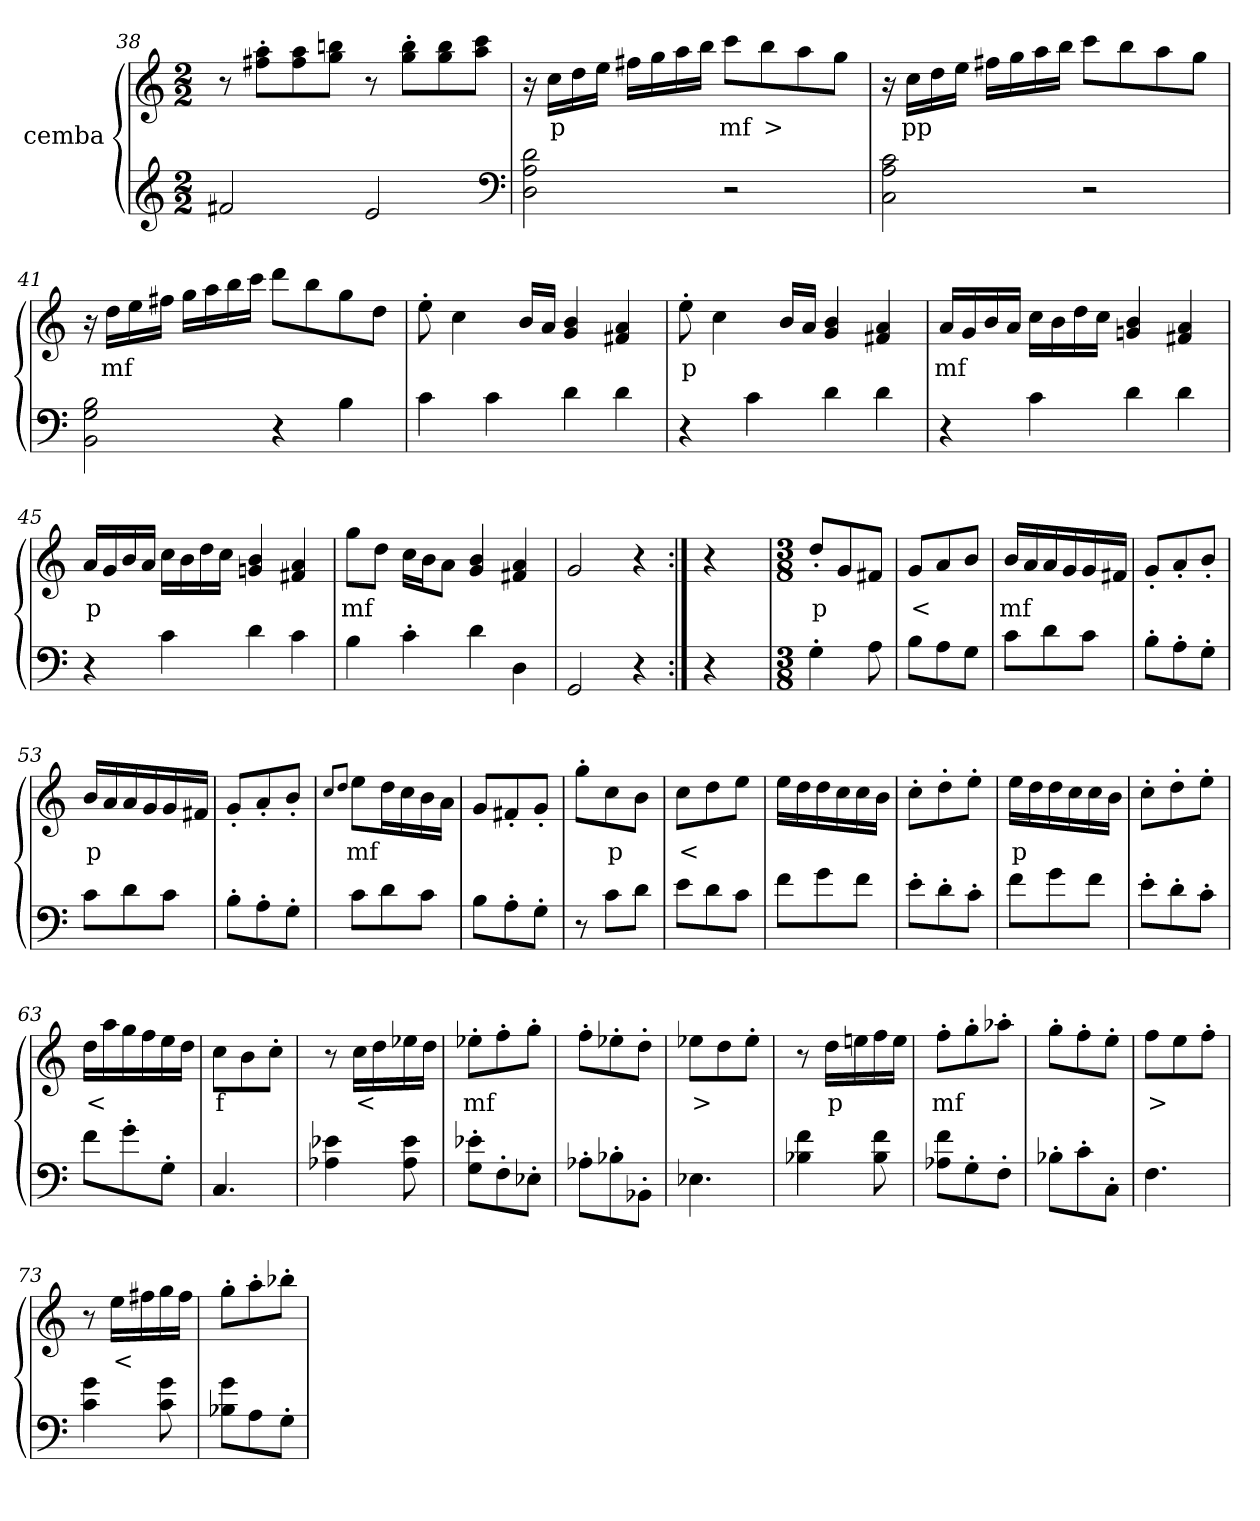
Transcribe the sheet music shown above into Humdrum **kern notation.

**kern	**kern	**text
*part2	*part1	*part1
*staff2	*staff1	*staff1
*I"cemba	*I"cemba	*
*clefG2	*clefG2	*
*k[]	*k[]	*
*C:	*C:	*
*M2/2	*M2/2	*
=38	=38	=38
2f#X/	8r	.
.	8ff#X\'> 8aa\'>L	.
.	8ff#\ 8aa\	.
.	8gg\ 8bbn\J	.
2e/	8r	.
.	8gg\'> 8bb\'>L	.
.	8gg\ 8bb\	.
.	8aa\ 8ccc\J	.
*clefF4	*	*
=39	=39	=39
2D\ 2A\ 2d\	16r	.
.	16cc\LL	p
.	16dd\	.
.	16ee\JJ	.
.	16ff#X\LL	.
.	16gg\	.
.	16aa\	.
.	16bb\JJ	.
2r	8ccc\L	mf
.	8bb\	>
.	8aa\	.
.	8gg\J	.
=40	=40	=40
2C\ 2A\ 2c\	16r	.
.	16cc\LL	pp
.	16dd\	.
.	16ee\JJ	.
.	16ff#X\LL	.
.	16gg\	.
.	16aa\	.
.	16bb\JJ	.
2r	8ccc\L	.
.	8bb\	.
.	8aa\	.
.	8gg\J	.
=41	=41	=41
2BB\ 2G\ 2B\	16r	.
.	16dd\LL	mf
.	16ee\	.
.	16ff#X\JJ	.
.	16gg\LL	.
.	16aa\	.
.	16bb\	.
.	16ccc\JJ	.
4r	8ddd\L	.
.	8bb\	.
4B\	8gg\	.
.	8dd\J	.
=42	=42	=42
4c\	8ee'>\	.
.	4cc\	.
4c\	.	.
.	16b/LL	.
.	16a/JJ	.
4d\	4g/ 4b/	.
4d\	4f#X/ 4a/	.
=43	=43	=43
4r	8ee'>\	p
.	4cc\	.
4c\	.	.
.	16b/LL	.
.	16a/JJ	.
4d\	4g/ 4b/	.
4d\	4f#X/ 4a/	.
=44	=44	=44
4r	16a/LL	mf
.	16g/	.
.	16b/	.
.	16a/JJ	.
4c\	16cc\LL	.
.	16b\	.
.	16dd\	.
.	16cc\JJ	.
4d\	4gn/ 4b/	.
4d\	4f#X/ 4a/	.
=45	=45	=45
4r	16a/LL	p
.	16g/	.
.	16b/	.
.	16a/JJ	.
4c\	16cc\LL	.
.	16b\	.
.	16dd\	.
.	16cc\JJ	.
4d\	4gn/ 4b/	.
4c\	4f#X/ 4a/	.
=46	=46	=46
4B\	8gg\L	mf
.	8dd\J	.
4c'>\	16cc\LL	.
.	16b\J	.
.	8a\J	.
4d\	4g/ 4b/	.
4D\	4f#X/ 4a/	.
=47	=47	=47
2GG/	2g/	.
4r	4r	.
=48:|!	=48:|!	=48:|!
4r	4r	.
=49	=49	=49
*M3/8	*M3/8	*
4G'>\	8dd'>/L	p
.	8g/	.
8A\	8f#X/J	.
=50	=50	=50
8B\L	8g/L	<
8A\	8a/	.
8G\J	8b/J	.
=51	=51	=51
8c\L	16b/LL	mf
.	16a/	.
8d\	16a/	.
.	16g/	.
8c\J	16g/	.
.	16f#X/JJ	.
=52	=52	=52
8B'>\L	8g'>/L	.
8A'>\	8a'>/	.
8G'>\J	8b'>/J	.
=53	=53	=53
8c\L	16b/LL	p
.	16a/	.
8d\	16a/	.
.	16g/	.
8c\J	16g/	.
.	16f#X/JJ	.
=54	=54	=54
8B'>\L	8g'>/L	.
8A'>\	8a'>/	.
8G'>\J	8b'>/J	.
=55	=55	=55
.	8qcc/L	.
.	8qdd/J	.
8c\L	8ee\L	mf
8d\	16dd\L	.
.	16cc\	.
8c\J	16b\	.
.	16a\JJ	.
=56	=56	=56
8B\L	8g/L	.
8A'>\	8f#X'>/	.
8G'>\J	8g'>/J	.
=57	=57	=57
8r	8gg'>\L	.
8c\L	8cc\	p
8d\J	8b\J	.
=58	=58	=58
8e\L	8cc\L	<
8d\	8dd\	.
8c\J	8ee\J	.
=59	=59	=59
8f\L	16ee\LL	.
.	16dd\	.
8g\	16dd\	.
.	16cc\	.
8f\J	16cc\	.
.	16b\JJ	.
=60	=60	=60
8e'>\L	8cc'>\L	.
8d'>\	8dd'>\	.
8c'>\J	8ee'>\J	.
=61	=61	=61
8f\L	16ee\LL	p
.	16dd\	.
8g\	16dd\	.
.	16cc\	.
8f\J	16cc\	.
.	16b\JJ	.
=62	=62	=62
8e'>\L	8cc'>\L	.
8d'>\	8dd'>\	.
8c'>\J	8ee'>\J	.
=63	=63	=63
8f\L	16dd\LL	<
.	16aa\	.
8g'>\	16gg\	.
.	16ff\	.
8G'>\J	16ee\	.
.	16dd\JJ	.
=64	=64	=64
4.C/	8cc\L	f
.	8b\	.
.	8cc'>\J	.
=65	=65	=65
4A-X\ 4e-X\	8r	.
.	16cc\LL	<
.	16dd\	.
8A-\ 8e-\	16ee-X\	.
.	16dd\JJ	.
=66	=66	=66
8G\'> 8e-X\'>L	8ee-X'>\L	mf
8F'>\	8ff'>\	.
8E-'>\J	8gg'>\J	.
=67	=67	=67
8A-X'>\L	8ff'>\L	.
8B-X'>\	8ee-X'>\	.
8BB-'>\J	8dd'>\J	.
=68	=68	=68
4.E-X\	8ee-X\L	>
.	8dd\	.
.	8ee-'>\J	.
=69	=69	=69
4B-X\ 4f\	8r	.
.	16dd\LL	p
.	16een\	.
8B-\ 8f\	16ff\	.
.	16ee\JJ	.
=70	=70	=70
8A-X\ 8f\L	8ff'>\L	mf
8G'>\	8gg'>\	.
8F'>\J	8aa-X'>\J	.
=71	=71	=71
8B-X'>\L	8gg'>\L	.
8c'>\	8ff'>\	.
8C'>\J	8ee'>\J	.
=72	=72	=72
4.F\	8ff\L	>
.	8ee\	.
.	8ff'>\J	.
=73	=73	=73
4c\ 4g\	8r	.
.	16ee\LL	<
.	16ff#X\	.
8c\ 8g\	16gg\	.
.	16ff#\JJ	.
=74	=74	=74
8B-X\ 8g\L	8gg'>\L	.
8A\	8aa'>\	.
8G'>\J	8bb-X'>\J	.
=	=	=
*-	*-	*-
